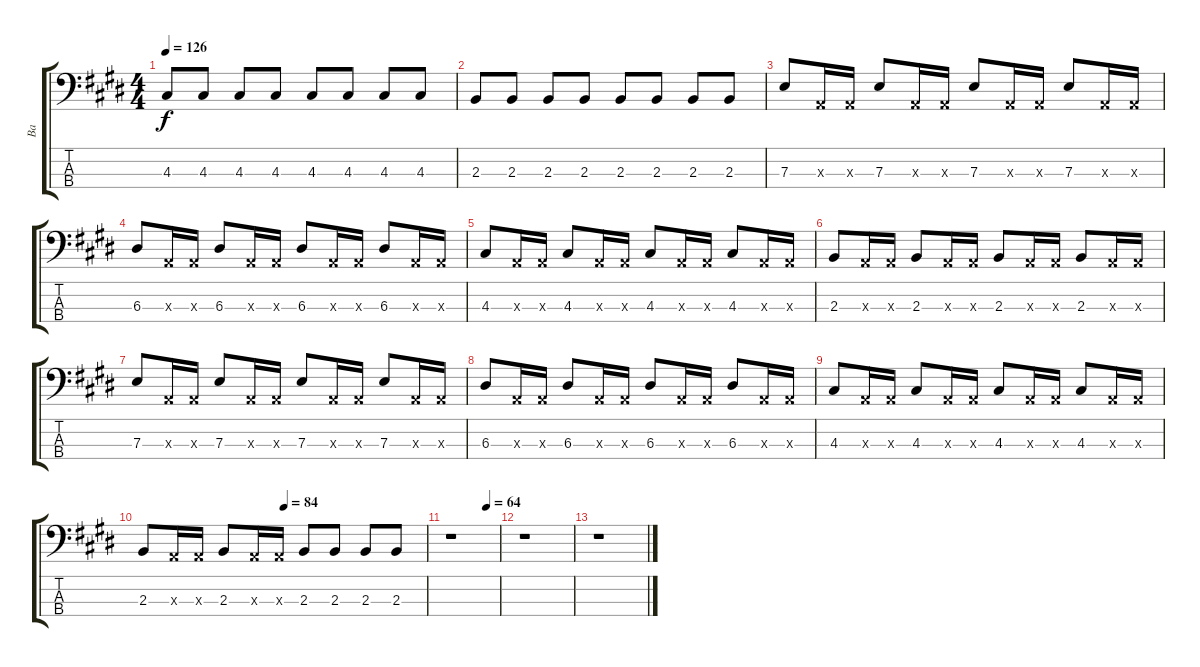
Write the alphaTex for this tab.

\track ("Ba" "Ba") {instrument electricbassfinger}
\staff {score tabs}
\tuning (G2 D2 A1 E1) {hide}
\ts (4 4)
\tempo 126
\clef f4
\ks e
4.3.8{dy f} 4.3.8 4.3.8 4.3.8 4.3.8 4.3.8 4.3.8 4.3.8 |
2.3.8 2.3.8 2.3.8 2.3.8 2.3.8 2.3.8 2.3.8 2.3.8 |
7.3.8 0.3{x}.16 0.3{x}.16 7.3.8 0.3{x}.16 0.3{x}.16 7.3.8 0.3{x}.16 0.3{x}.16 7.3.8 0.3{x}.16 0.3{x}.16 |
6.3.8 0.3{x}.16 0.3{x}.16 6.3.8 0.3{x}.16 0.3{x}.16 6.3.8 0.3{x}.16 0.3{x}.16 6.3.8 0.3{x}.16 0.3{x}.16 |
4.3.8 0.3{x}.16 0.3{x}.16 4.3.8 0.3{x}.16 0.3{x}.16 4.3.8 0.3{x}.16 0.3{x}.16 4.3.8 0.3{x}.16 0.3{x}.16 |
2.3.8 0.3{x}.16 0.3{x}.16 2.3.8 0.3{x}.16 0.3{x}.16 2.3.8 0.3{x}.16 0.3{x}.16 2.3.8 0.3{x}.16 0.3{x}.16 |
7.3.8 0.3{x}.16 0.3{x}.16 7.3.8 0.3{x}.16 0.3{x}.16 7.3.8 0.3{x}.16 0.3{x}.16 7.3.8 0.3{x}.16 0.3{x}.16 |
6.3.8 0.3{x}.16 0.3{x}.16 6.3.8 0.3{x}.16 0.3{x}.16 6.3.8 0.3{x}.16 0.3{x}.16 6.3.8 0.3{x}.16 0.3{x}.16 |
4.3.8 0.3{x}.16 0.3{x}.16 4.3.8 0.3{x}.16 0.3{x}.16 4.3.8 0.3{x}.16 0.3{x}.16 4.3.8 0.3{x}.16 0.3{x}.16 |
\tempo (84 0.5)
2.3.8 0.3{x}.16 0.3{x}.16 2.3.8 0.3{x}.16 0.3{x}.16 2.3.8 2.3.8 2.3.8 2.3.8 |
\tempo (64 0.75)
r.1 |
r.1 |
r.1
